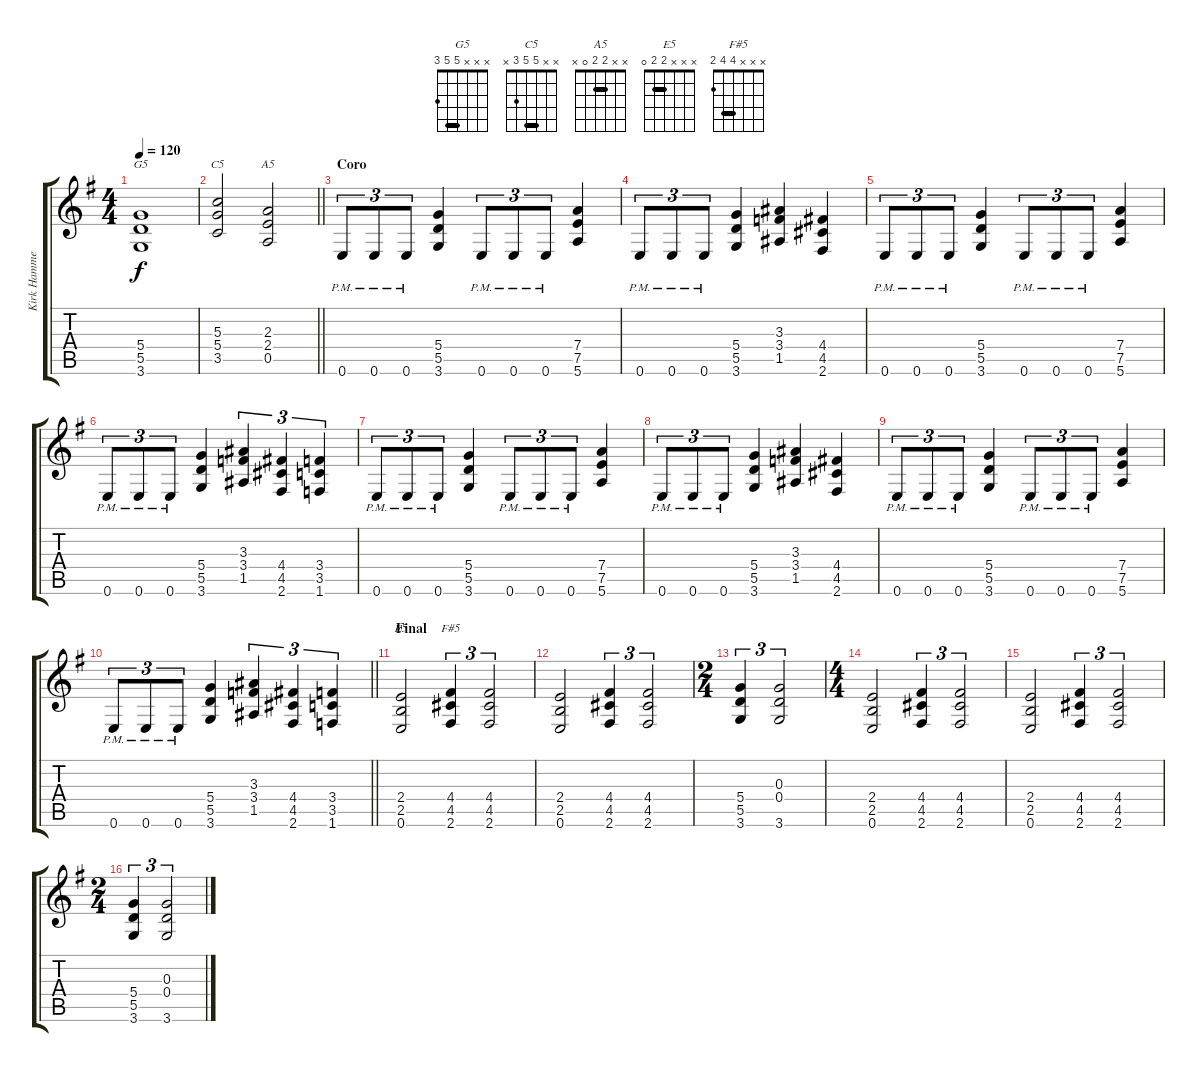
\track ("Kirk Hammet (Lider)" "Kirk Hamme") {instrument distortionguitar}
\staff {score tabs}
\tuning (E4 B3 G3 D3 A2 E2) {hide}
\chord ("G5" x x x 5 5 3) {barre 5}
\chord ("C5" x x 5 5 3 x) {barre 5}
\chord ("A5" x x 2 2 0 x) {barre 2}
\chord ("E5" x x x 2 2 0) {barre 2}
\chord ("F#5" x x x 4 4 2) {barre 4}
\ts (4 4)
\tempo 120
\clef g2
\ks g
(5.4 5.5 3.6).1{ch "G5" dy f} |
\barLineRight lightlight
(5.3 5.4 3.5).2{ch "C5"} (2.3 2.4 0.5).2{ch "A5"} |
\section ("" "Coro")
0.6{pm}.8{tu (3 2)} 0.6{pm}.8{tu (3 2)} 0.6{pm}.8{tu (3 2)} (5.4 5.5 3.6).4 0.6{pm}.8{tu (3 2)} 0.6{pm}.8{tu (3 2)} 0.6{pm}.8{tu (3 2)} (7.4 7.5 5.6).4 |
0.6{pm}.8{tu (3 2)} 0.6{pm}.8{tu (3 2)} 0.6{pm}.8{tu (3 2)} (5.4 5.5 3.6).4 (3.3 3.4 1.5).4 (4.4 4.5 2.6).4 |
0.6{pm}.8{tu (3 2)} 0.6{pm}.8{tu (3 2)} 0.6{pm}.8{tu (3 2)} (5.4 5.5 3.6).4 0.6{pm}.8{tu (3 2)} 0.6{pm}.8{tu (3 2)} 0.6{pm}.8{tu (3 2)} (7.4 7.5 5.6).4 |
0.6{pm}.8{tu (3 2)} 0.6{pm}.8{tu (3 2)} 0.6{pm}.8{tu (3 2)} (5.4 5.5 3.6).4 (3.3 3.4 1.5).4{tu (3 2)} (4.4 4.5 2.6).4{tu (3 2)} (3.4 3.5 1.6).4{tu (3 2)} |
0.6{pm}.8{tu (3 2)} 0.6{pm}.8{tu (3 2)} 0.6{pm}.8{tu (3 2)} (5.4 5.5 3.6).4 0.6{pm}.8{tu (3 2)} 0.6{pm}.8{tu (3 2)} 0.6{pm}.8{tu (3 2)} (7.4 7.5 5.6).4 |
0.6{pm}.8{tu (3 2)} 0.6{pm}.8{tu (3 2)} 0.6{pm}.8{tu (3 2)} (5.4 5.5 3.6).4 (3.3 3.4 1.5).4 (4.4 4.5 2.6).4 |
0.6{pm}.8{tu (3 2)} 0.6{pm}.8{tu (3 2)} 0.6{pm}.8{tu (3 2)} (5.4 5.5 3.6).4 0.6{pm}.8{tu (3 2)} 0.6{pm}.8{tu (3 2)} 0.6{pm}.8{tu (3 2)} (7.4 7.5 5.6).4 |
\barLineRight lightlight
0.6{pm}.8{tu (3 2)} 0.6{pm}.8{tu (3 2)} 0.6{pm}.8{tu (3 2)} (5.4 5.5 3.6).4 (3.3 3.4 1.5).4{tu (3 2)} (4.4 4.5 2.6).4{tu (3 2)} (3.4 3.5 1.6).4{tu (3 2)} |
\section ("" "Final")
(2.4 2.5 0.6).2{ch "E5"} (4.4 4.5 2.6).4{tu (3 2) ch "F#5"} (4.4 4.5 2.6).2{tu (3 2)} |
(2.4 2.5 0.6).2 (4.4 4.5 2.6).4{tu (3 2)} (4.4 4.5 2.6).2{tu (3 2)} |
\ts (2 4)
(5.4 5.5 3.6).4{tu (3 2)} (0.3 0.4 3.6).2{tu (3 2)} |
\ts (4 4)
(2.4 2.5 0.6).2 (4.4 4.5 2.6).4{tu (3 2)} (4.4 4.5 2.6).2{tu (3 2)} |
(2.4 2.5 0.6).2 (4.4 4.5 2.6).4{tu (3 2)} (4.4 4.5 2.6).2{tu (3 2)} |
\ts (2 4)
(5.4 5.5 3.6).4{tu (3 2)} (0.3 0.4 3.6).2{tu (3 2)}
